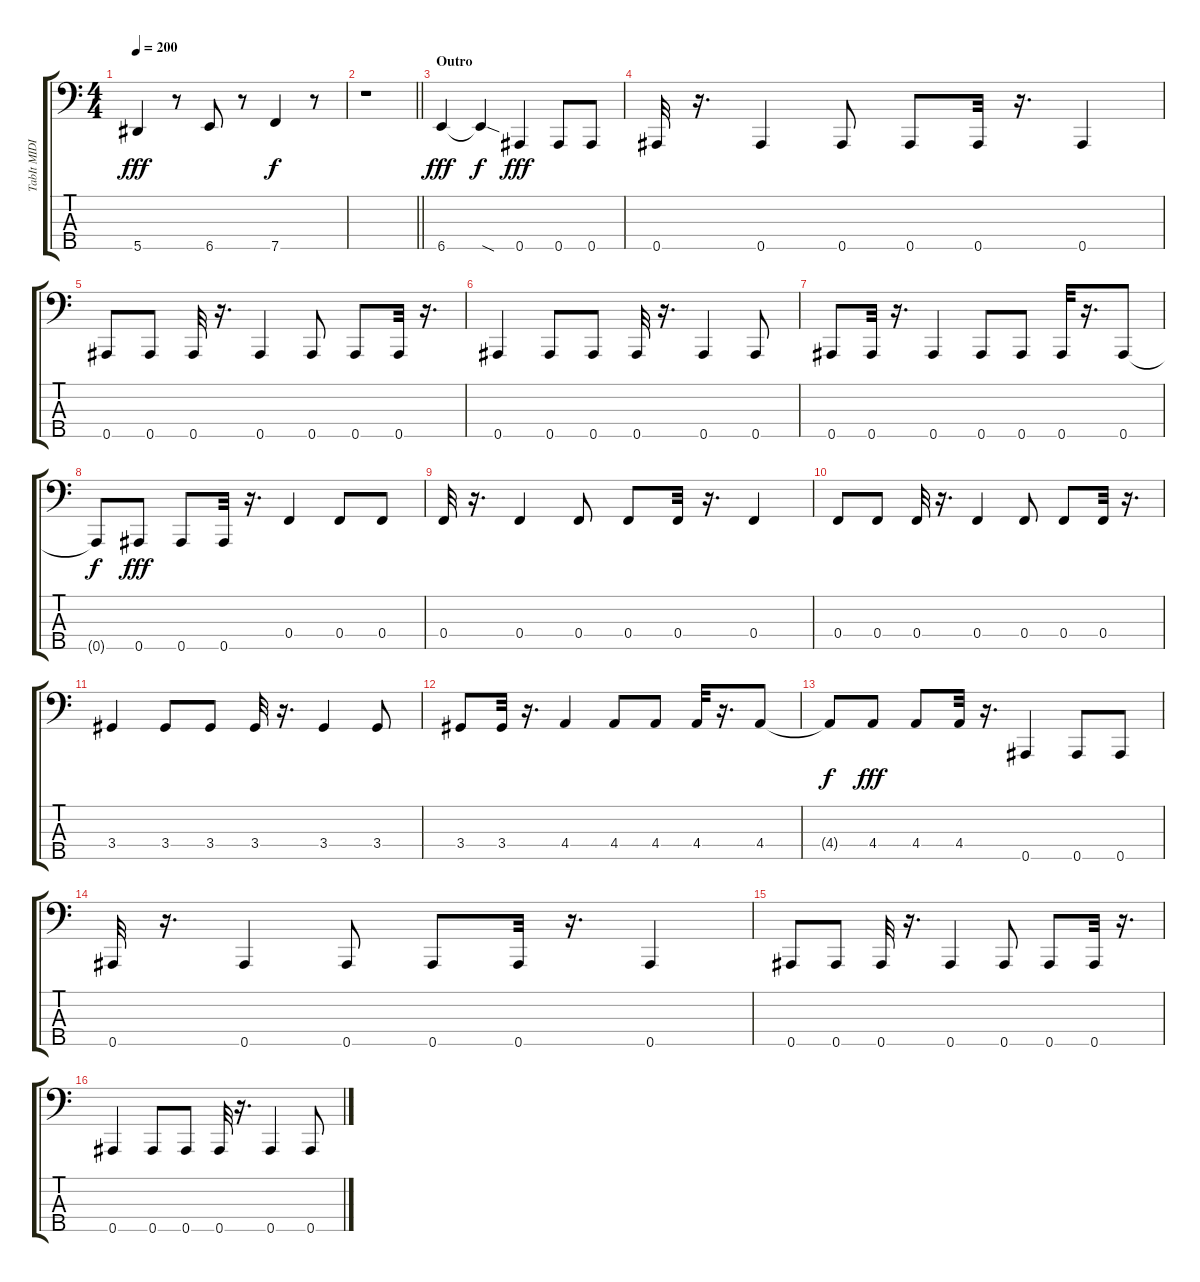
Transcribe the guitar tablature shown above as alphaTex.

\track ("TabIt MIDI - Track 3" "TabIt MIDI") {instrument electricbasspick}
\staff {score tabs}
\tuning (Ab2 Eb2 Bb1 F1 Bb0) {hide}
\ts (4 4)
\tempo 200
\clef f4
\ks c
5.5.4{dy fff} r.8 6.5.8 r.8 7.5.4{dy f} r.8 |
\barLineRight lightlight
r.1 |
\section ("" "Outro")
6.5.4{dy fff instrument electricbasspick} 6.5{sod t}.4{dy f} 0.5.4{dy fff} 0.5.8 0.5.8 |
0.5.32 r.16{d} 0.5.4 0.5.8 0.5.8 0.5.32 r.16{d} 0.5.4 |
0.5.8 0.5.8 0.5.32 r.16{d} 0.5.4 0.5.8 0.5.8 0.5.32 r.16{d} |
0.5.4 0.5.8 0.5.8 0.5.32 r.16{d} 0.5.4 0.5.8 |
0.5.8 0.5.32 r.16{d} 0.5.4 0.5.8 0.5.8 0.5.32 r.16{d} 0.5.8 |
0.5{t}.8{dy f} 0.5.8{dy fff} 0.5.8 0.5.32 r.16{d} 0.4.4 0.4.8 0.4.8 |
0.4.32 r.16{d} 0.4.4 0.4.8 0.4.8 0.4.32 r.16{d} 0.4.4 |
0.4.8 0.4.8 0.4.32 r.16{d} 0.4.4 0.4.8 0.4.8 0.4.32 r.16{d} |
3.4.4 3.4.8 3.4.8 3.4.32 r.16{d} 3.4.4 3.4.8 |
3.4.8 3.4.32 r.16{d} 4.4.4 4.4.8 4.4.8 4.4.32 r.16{d} 4.4.8 |
4.4{t}.8{dy f} 4.4.8{dy fff} 4.4.8 4.4.32 r.16{d} 0.5.4 0.5.8 0.5.8 |
0.5.32 r.16{d} 0.5.4 0.5.8 0.5.8 0.5.32 r.16{d} 0.5.4 |
0.5.8 0.5.8 0.5.32 r.16{d} 0.5.4 0.5.8 0.5.8 0.5.32 r.16{d} |
0.5.4 0.5.8 0.5.8 0.5.32 r.16{d} 0.5.4 0.5.8
